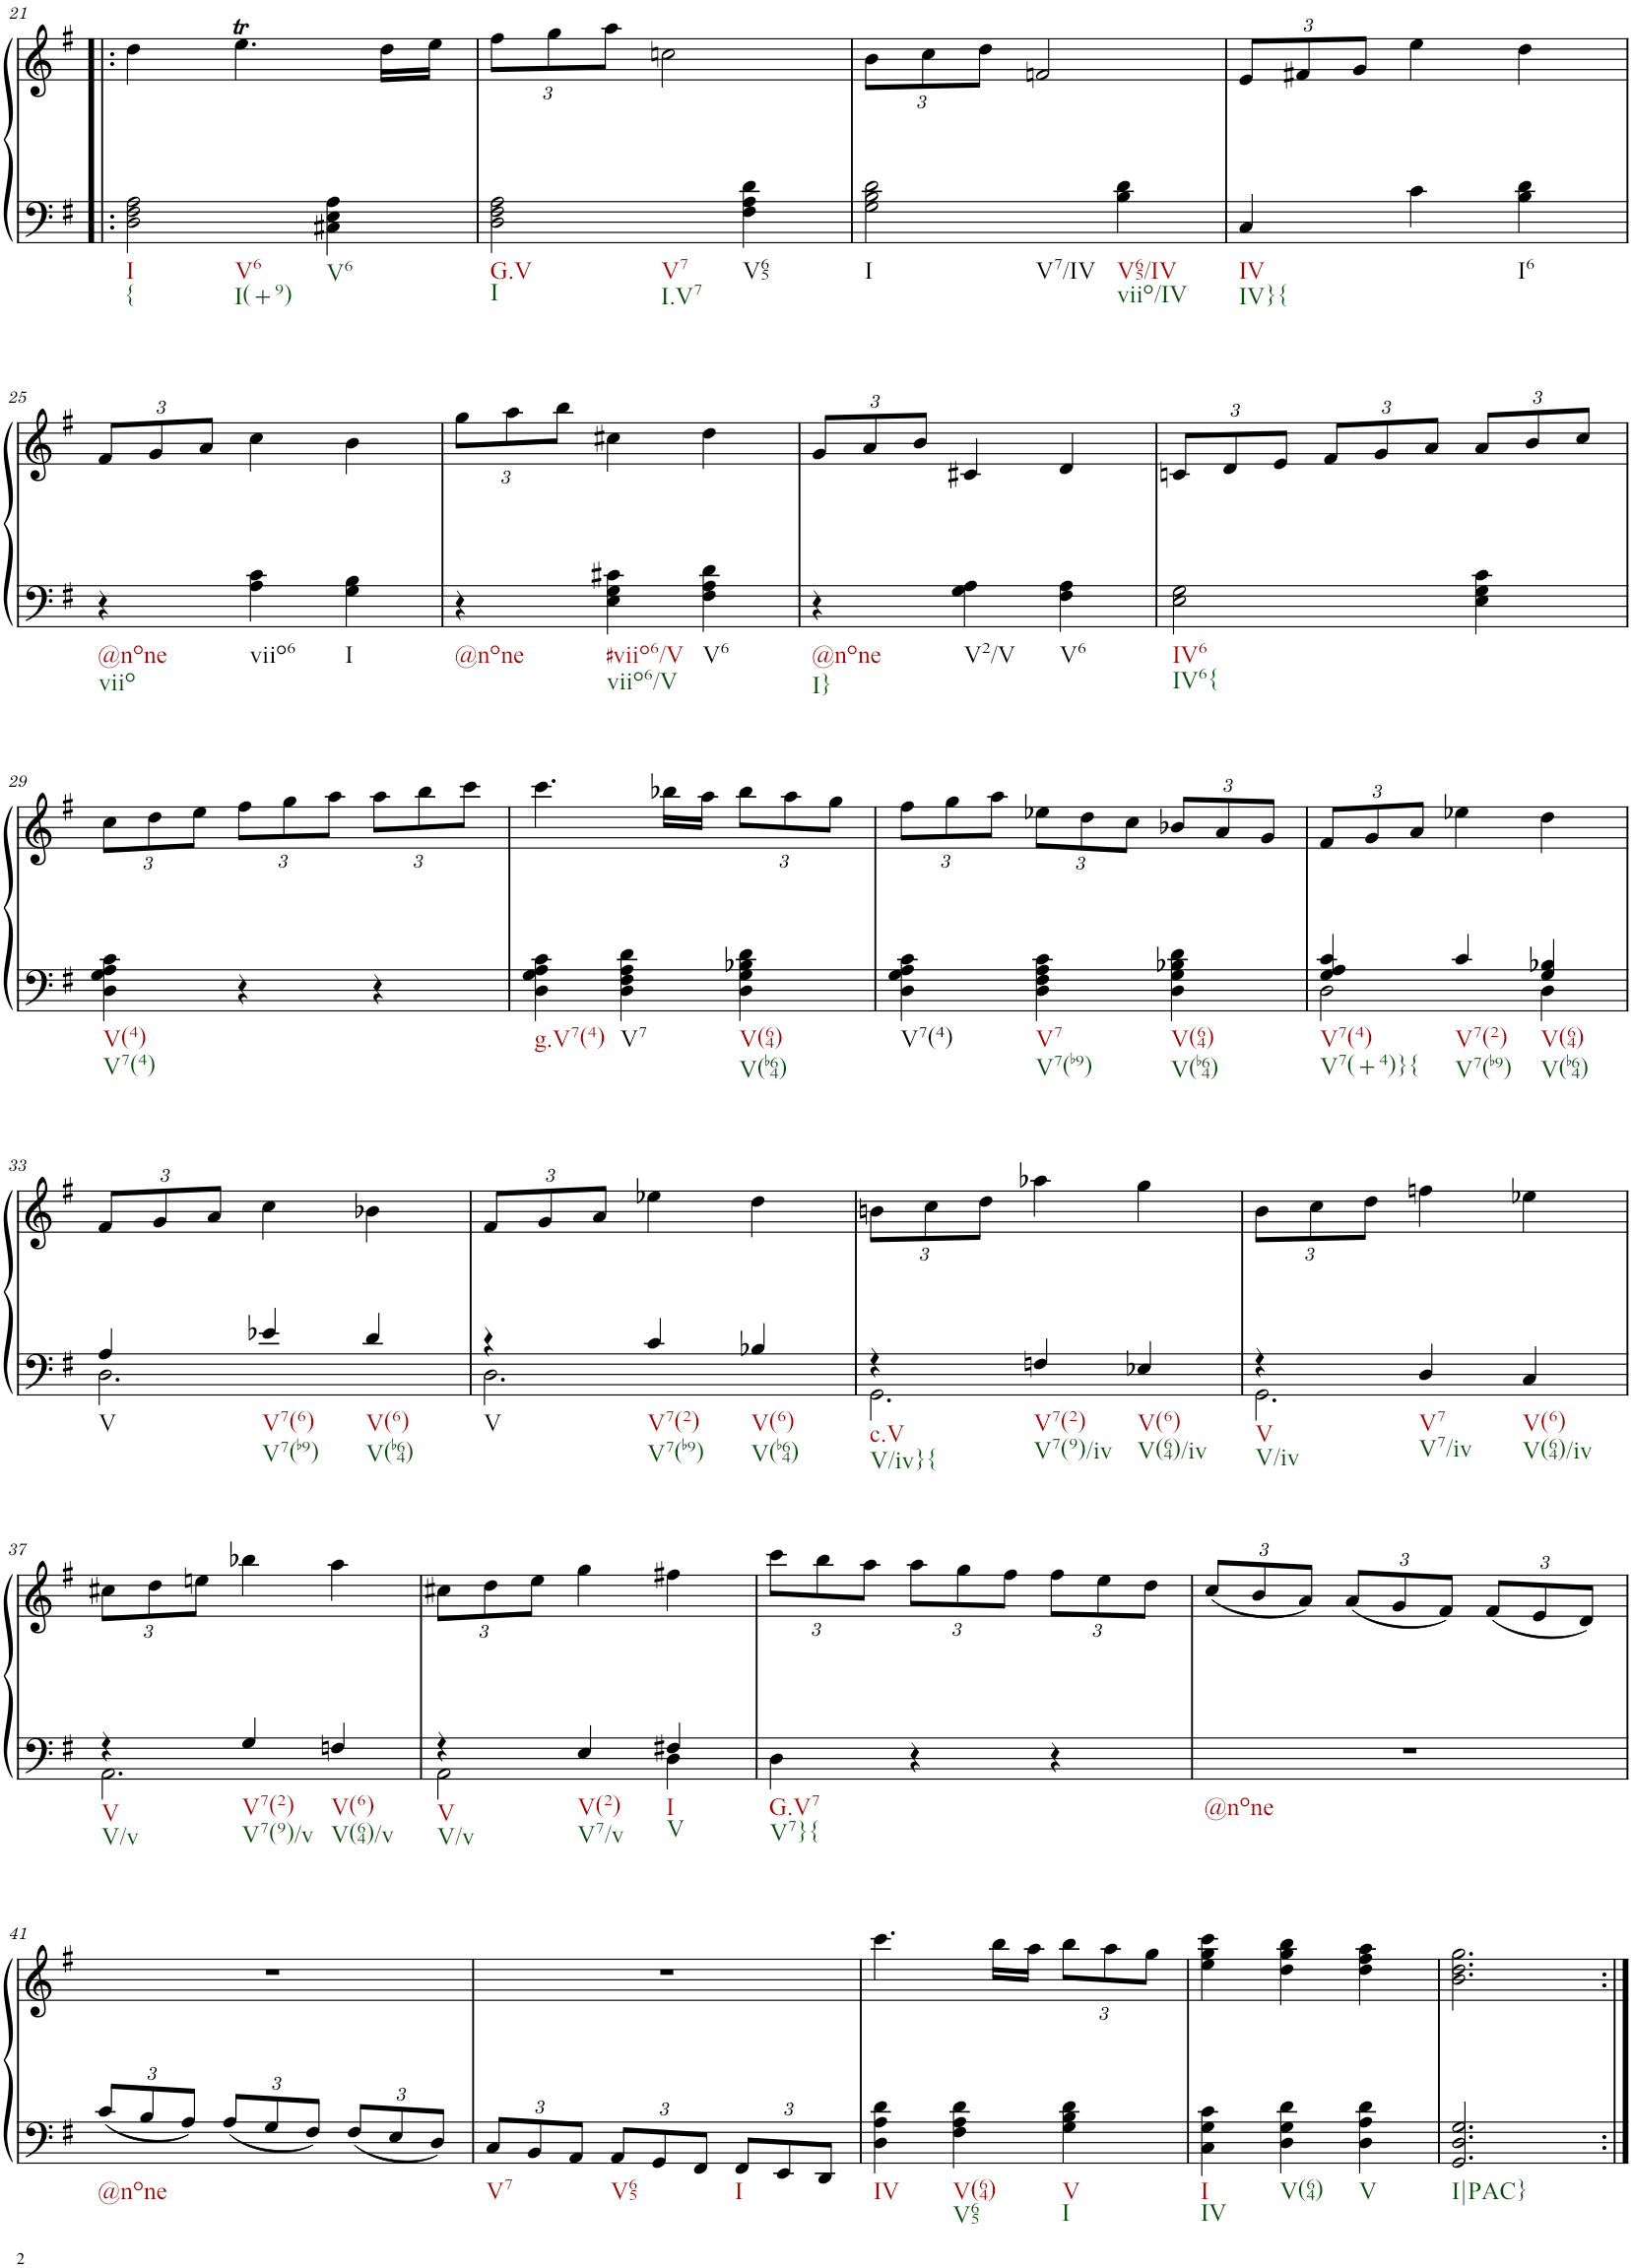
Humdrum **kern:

**kern	**kern
*part1	*part1
*staff2	*staff1
*I"Piano	*
*I'Pno.	*
!!LO:PB:g=z
*clefF4	*clefG2
*k[f#]	*k[f#]
*M3/4	*M3/4
=21!|:	=21!|:
!LO:TX:b:t=I	!
!LO:TX:b:t={	!
!LO:TX:b:t=V6	!
!LO:TX:b:t=I(+9)	!
2D\ 2F#\ 2A\	4dd\
.	4.eeT\
!LO:TX:b:t=V6	!
4C#X\ 4E\ 4A\	.
.	16dd\LL
.	16ee\JJ
=22	=22
*	*Xbrackettup
!LO:TX:b:t=G.V	!
!LO:TX:b:t=I	!
!LO:TX:b:t=V7	!
!LO:TX:b:t=I.V7	!
2D\ 2F#\ 2A\	12ff#\L
.	12gg\
.	12aa\J
.	2ccn\
!LO:TX:b:t=V65	!
4F#\ 4A\ 4d\	.
=23	=23
!LO:TX:b:t=I	!
!LO:TX:b:t=V7/IV	!
2G\ 2B\ 2d\	12b\L
.	12cc\
.	12dd\J
.	2fn/
!LO:TX:b:t=V65/IV	!
!LO:TX:b:t=viio/IV	!
4B\ 4d\	.
=24	=24
!LO:TX:b:t=IV	!
!LO:TX:b:t=IV}{	!
4C/	12e/L
.	12f#X/
.	12g/J
4c\	4ee\
!LO:TX:b:t=I6	!
4B\ 4d\	4dd\
!!LO:LB:g=z
=25	=25
!LO:TX:b:t=@none	!
!LO:TX:b:t=viio	!
4r	12f#/L
.	12g/
.	12a/J
!LO:TX:b:t=viio6	!
4A\ 4c\	4cc\
!LO:TX:b:t=I	!
4G\ 4B\	4b\
=26	=26
!LO:TX:b:t=@none	!
4r	12gg\L
.	12aa\
.	12bb\J
!LO:TX:b:t=#viio6/V	!
!LO:TX:b:t=viio6/V	!
4E\ 4G\ 4c#X\	4cc#X\
!LO:TX:b:t=V6	!
4F#\ 4A\ 4d\	4dd\
=27	=27
!LO:TX:b:t=@none	!
!LO:TX:b:t=I}	!
4r	12g/L
.	12a/
.	12b/J
!LO:TX:b:t=V2/V	!
4G\ 4A\	4c#X/
!LO:TX:b:t=V6	!
4F#\ 4A\	4d/
=28	=28
!LO:TX:b:t=IV6	!
!LO:TX:b:t=IV6{	!
2E\ 2G\	12cn/L
.	12d/
.	12e/J
.	12f#/L
.	12g/
.	12a/J
4E\ 4G\ 4c\	12a/L
.	12b/
.	12cc/J
!!LO:LB:g=z
=29	=29
!LO:TX:b:t=V(4)	!
!LO:TX:b:t=V7(4)	!
4D\ 4G\ 4A\ 4c\	12cc\L
.	12dd\
.	12ee\J
4r	12ff#\L
.	12gg\
.	12aa\J
4r	12aa\L
.	12bb\
.	12ccc\J
=30	=30
!LO:TX:b:t=g.V7(4)	!
4D\ 4G\ 4A\ 4c\	4.ccc\
!LO:TX:b:t=V7	!
4D\ 4F#\ 4A\ 4d\	.
.	16bb-X\LL
.	16aa\JJ
!LO:TX:b:t=V(64)	!
!LO:TX:b:t=V(b64)	!
4D\ 4G\ 4B-X\ 4d\	12bb-\L
.	12aa\
.	12gg\J
=31	=31
!LO:TX:b:t=V7(4)	!
4D\ 4G\ 4A\ 4c\	12ff#\L
.	12gg\
.	12aa\J
!LO:TX:b:t=V7	!
!LO:TX:b:t=V7(b9)	!
4D\ 4F#\ 4A\ 4c\	12ee-X\L
.	12dd\
.	12cc\J
!LO:TX:b:t=V(64)	!
!LO:TX:b:t=V(b64)	!
4D\ 4G\ 4B-X\ 4d\	12b-X/L
.	12a/
.	12g/J
=32	=32
*^	*
!LO:TX:b:t=V7(4)	!	!
!LO:TX:b:t=V7(+4)}{	!	!
4G/ 4A/ 4c/	2D\	12f#/L
.	.	12g/
.	.	12a/J
!LO:TX:b:t=V7(2)	!	!
!LO:TX:b:t=V7(b9)	!	!
4c/	.	4ee-X\
!LO:TX:b:t=V(64)	!	!
!LO:TX:b:t=V(b64)	!	!
4G/ 4B-X/	4D\	4dd\
!!LO:LB:g=z
=33	=33	=33
!LO:TX:b:t=V	!	!
4A/	2.D\	12f#/L
.	.	12g/
.	.	12a/J
!LO:TX:b:t=V7(6)	!	!
!LO:TX:b:t=V7(b9)	!	!
4e-X/	.	4cc\
!LO:TX:b:t=V(6)	!	!
!LO:TX:b:t=V(b64)	!	!
4d/	.	4b-X\
=34	=34	=34
!LO:TX:b:t=V	!	!
4r	2.D\	12f#/L
.	.	12g/
.	.	12a/J
!LO:TX:b:t=V7(2)	!	!
!LO:TX:b:t=V7(b9)	!	!
4c/	.	4ee-X\
!LO:TX:b:t=V(6)	!	!
!LO:TX:b:t=V(b64)	!	!
4B-X/	.	4dd\
=35	=35	=35
!LO:TX:b:t=c.V	!	!
!LO:TX:b:t=V/iv}{	!	!
4r	2.GG\	12bn\L
.	.	12cc\
.	.	12dd\J
!LO:TX:b:t=V7(2)	!	!
!LO:TX:b:t=V7(9)/iv	!	!
4Fn/	.	4aa-X\
!LO:TX:b:t=V(6)	!	!
!LO:TX:b:t=V(64)/iv	!	!
4E-X/	.	4gg\
=36	=36	=36
!LO:TX:b:t=V	!	!
!LO:TX:b:t=V/iv	!	!
4r	2.GG\	12b\L
.	.	12cc\
.	.	12dd\J
!LO:TX:b:t=V7	!	!
!LO:TX:b:t=V7/iv	!	!
4D/	.	4ffn\
!LO:TX:b:t=V(6)	!	!
!LO:TX:b:t=V(64)/iv	!	!
4C/	.	4ee-X\
!!LO:LB:g=z
=37	=37	=37
!LO:TX:b:t=V	!	!
!LO:TX:b:t=V/v	!	!
4r	2.AA\	12cc#X\L
.	.	12dd\
.	.	12een\J
!LO:TX:b:t=V7(2)	!	!
!LO:TX:b:t=V7(9)/v	!	!
4G/	.	4bb-X\
!LO:TX:b:t=V(6)	!	!
!LO:TX:b:t=V(64)/v	!	!
4Fn/	.	4aa\
=38	=38	=38
!LO:TX:b:t=V	!	!
!LO:TX:b:t=V/v	!	!
4r	2AA\	12cc#X\L
.	.	12dd\
.	.	12ee\J
!LO:TX:b:t=V(2)	!	!
!LO:TX:b:t=V7/v	!	!
4E/	.	4gg\
!LO:TX:b:t=I	!	!
!LO:TX:b:t=V	!	!
4F#X/	4D\	4ff#X\
=39	=39	=39
!LO:TX:b:t=G.V7	!	!
!LO:TX:b:t=V7}{	!	!
*v	*v	*
4D\	12ccc\L
.	12bb\
.	12aa\J
4r	12aa\L
.	12gg\
.	12ff#\J
4r	12ff#\L
.	12ee\
.	12dd\J
=40	=40
!LO:TX:b:t=@none	!
2.r	(12cc/L
.	12b/
.	12a/J)
.	(12a/L
.	12g/
.	12f#/J)
.	(12f#/L
.	12e/
.	12d/J)
!!LO:LB:g=z
=41	=41
*Xbrackettup	*
!LO:TX:b:t=@none	!
12c/L	2.r
12B/	.
12A/J	.
12A/L	.
12G/	.
12F#/J	.
12F#/L	.
12E/	.
12D/J	.
=42	=42
!LO:TX:b:t=V7	!
12C/L	2.r
12BB/	.
12AA/J	.
!LO:TX:b:t=V65	!
12AA/L	.
12GG/	.
12FF#/J	.
!LO:TX:b:t=I	!
12FF#/L	.
12EE/	.
12DD/J	.
=43	=43
!LO:TX:b:t=IV	!
4D\ 4A\ 4d\	4.ccc\
!LO:TX:b:t=V(64)	!
!LO:TX:b:t=V65	!
4F#\ 4A\ 4d\	.
.	16bb\LL
.	16aa\JJ
!LO:TX:b:t=V	!
!LO:TX:b:t=I	!
4G\ 4B\ 4d\	12bb\L
.	12aa\
.	12gg\J
=44	=44
!LO:TX:b:t=I	!
!LO:TX:b:t=IV	!
4C\ 4G\ 4c\	4ee\ 4gg\ 4ccc\
!LO:TX:b:t=V(64)	!
4D\ 4G\ 4d\	4dd\ 4gg\ 4bb\
!LO:TX:b:t=V	!
4D\ 4A\ 4d\	4dd\ 4ff#\ 4aa\
=45	=45
!LO:TX:b:t=I|PAC}	!
2.GG/ 2.D/ 2.G/	2.b\ 2.dd\ 2.gg\
=:|!	=:|!
*-	*-
